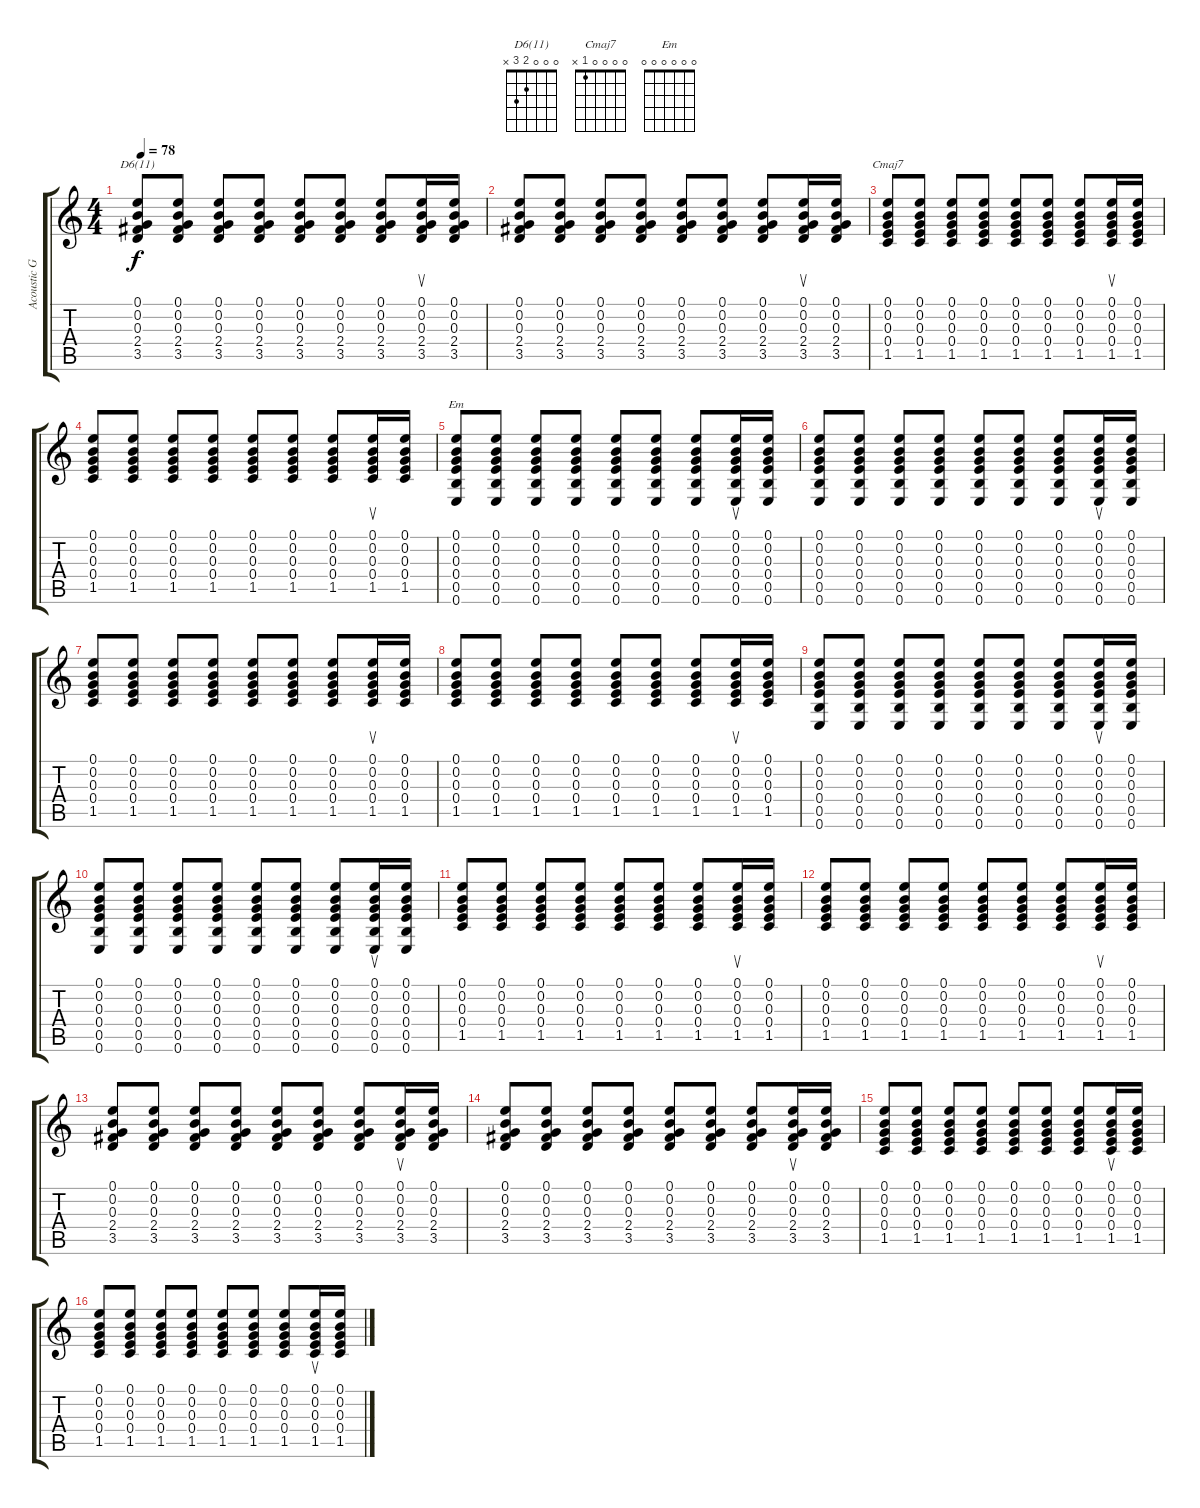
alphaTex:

\track ("Acoustic Guitar 2" "Acoustic G") {instrument acousticguitarnylon}
\staff {score tabs}
\tuning (E4 B3 G3 E3 B2 E2) {hide}
\chord ("D6(11)" 0 0 0 2 3 x)
\chord ("Cmaj7" 0 0 0 0 1 x)
\chord ("Em" 0 0 0 0 0 0)
\ts (4 4)
\tempo 78
\clef g2
\ks c
(0.1 0.2 0.3 2.4 3.5).8{ch "D6(11)" dy f} (0.1 0.2 0.3 2.4 3.5).8 (0.1 0.2 0.3 2.4 3.5).8 (0.1 0.2 0.3 2.4 3.5).8 (0.1 0.2 0.3 2.4 3.5).8 (0.1 0.2 0.3 2.4 3.5).8 (0.1 0.2 0.3 2.4 3.5).8 (0.1 0.2 0.3 2.4 3.5).16{su} (0.1 0.2 0.3 2.4 3.5).16 |
(0.1 0.2 0.3 2.4 3.5).8 (0.1 0.2 0.3 2.4 3.5).8 (0.1 0.2 0.3 2.4 3.5).8 (0.1 0.2 0.3 2.4 3.5).8 (0.1 0.2 0.3 2.4 3.5).8 (0.1 0.2 0.3 2.4 3.5).8 (0.1 0.2 0.3 2.4 3.5).8 (0.1 0.2 0.3 2.4 3.5).16{su} (0.1 0.2 0.3 2.4 3.5).16 |
(0.1 0.2 0.3 0.4 1.5).8{ch "Cmaj7"} (0.1 0.2 0.3 0.4 1.5).8 (0.1 0.2 0.3 0.4 1.5).8 (0.1 0.2 0.3 0.4 1.5).8 (0.1 0.2 0.3 0.4 1.5).8 (0.1 0.2 0.3 0.4 1.5).8 (0.1 0.2 0.3 0.4 1.5).8 (0.1 0.2 0.3 0.4 1.5).16{su} (0.1 0.2 0.3 0.4 1.5).16 |
(0.1 0.2 0.3 0.4 1.5).8 (0.1 0.2 0.3 0.4 1.5).8 (0.1 0.2 0.3 0.4 1.5).8 (0.1 0.2 0.3 0.4 1.5).8 (0.1 0.2 0.3 0.4 1.5).8 (0.1 0.2 0.3 0.4 1.5).8 (0.1 0.2 0.3 0.4 1.5).8 (0.1 0.2 0.3 0.4 1.5).16{su} (0.1 0.2 0.3 0.4 1.5).16 |
(0.1 0.2 0.3 0.4 0.5 0.6).8{ch "Em"} (0.1 0.2 0.3 0.4 0.5 0.6).8 (0.1 0.2 0.3 0.4 0.5 0.6).8 (0.1 0.2 0.3 0.4 0.5 0.6).8 (0.1 0.2 0.3 0.4 0.5 0.6).8 (0.1 0.2 0.3 0.4 0.5 0.6).8 (0.1 0.2 0.3 0.4 0.5 0.6).8 (0.1 0.2 0.3 0.4 0.5 0.6).16{su} (0.1 0.2 0.3 0.4 0.5 0.6).16 |
(0.1 0.2 0.3 0.4 0.5 0.6).8 (0.1 0.2 0.3 0.4 0.5 0.6).8 (0.1 0.2 0.3 0.4 0.5 0.6).8 (0.1 0.2 0.3 0.4 0.5 0.6).8 (0.1 0.2 0.3 0.4 0.5 0.6).8 (0.1 0.2 0.3 0.4 0.5 0.6).8 (0.1 0.2 0.3 0.4 0.5 0.6).8 (0.1 0.2 0.3 0.4 0.5 0.6).16{su} (0.1 0.2 0.3 0.4 0.5 0.6).16 |
(0.1 0.2 0.3 0.4 1.5).8 (0.1 0.2 0.3 0.4 1.5).8 (0.1 0.2 0.3 0.4 1.5).8 (0.1 0.2 0.3 0.4 1.5).8 (0.1 0.2 0.3 0.4 1.5).8 (0.1 0.2 0.3 0.4 1.5).8 (0.1 0.2 0.3 0.4 1.5).8 (0.1 0.2 0.3 0.4 1.5).16{su} (0.1 0.2 0.3 0.4 1.5).16 |
(0.1 0.2 0.3 0.4 1.5).8 (0.1 0.2 0.3 0.4 1.5).8 (0.1 0.2 0.3 0.4 1.5).8 (0.1 0.2 0.3 0.4 1.5).8 (0.1 0.2 0.3 0.4 1.5).8 (0.1 0.2 0.3 0.4 1.5).8 (0.1 0.2 0.3 0.4 1.5).8 (0.1 0.2 0.3 0.4 1.5).16{su} (0.1 0.2 0.3 0.4 1.5).16 |
(0.1 0.2 0.3 0.4 0.5 0.6).8 (0.1 0.2 0.3 0.4 0.5 0.6).8 (0.1 0.2 0.3 0.4 0.5 0.6).8 (0.1 0.2 0.3 0.4 0.5 0.6).8 (0.1 0.2 0.3 0.4 0.5 0.6).8 (0.1 0.2 0.3 0.4 0.5 0.6).8 (0.1 0.2 0.3 0.4 0.5 0.6).8 (0.1 0.2 0.3 0.4 0.5 0.6).16{su} (0.1 0.2 0.3 0.4 0.5 0.6).16 |
(0.1 0.2 0.3 0.4 0.5 0.6).8 (0.1 0.2 0.3 0.4 0.5 0.6).8 (0.1 0.2 0.3 0.4 0.5 0.6).8 (0.1 0.2 0.3 0.4 0.5 0.6).8 (0.1 0.2 0.3 0.4 0.5 0.6).8 (0.1 0.2 0.3 0.4 0.5 0.6).8 (0.1 0.2 0.3 0.4 0.5 0.6).8 (0.1 0.2 0.3 0.4 0.5 0.6).16{su} (0.1 0.2 0.3 0.4 0.5 0.6).16 |
(0.1 0.2 0.3 0.4 1.5).8 (0.1 0.2 0.3 0.4 1.5).8 (0.1 0.2 0.3 0.4 1.5).8 (0.1 0.2 0.3 0.4 1.5).8 (0.1 0.2 0.3 0.4 1.5).8 (0.1 0.2 0.3 0.4 1.5).8 (0.1 0.2 0.3 0.4 1.5).8 (0.1 0.2 0.3 0.4 1.5).16{su} (0.1 0.2 0.3 0.4 1.5).16 |
(0.1 0.2 0.3 0.4 1.5).8 (0.1 0.2 0.3 0.4 1.5).8 (0.1 0.2 0.3 0.4 1.5).8 (0.1 0.2 0.3 0.4 1.5).8 (0.1 0.2 0.3 0.4 1.5).8 (0.1 0.2 0.3 0.4 1.5).8 (0.1 0.2 0.3 0.4 1.5).8 (0.1 0.2 0.3 0.4 1.5).16{su} (0.1 0.2 0.3 0.4 1.5).16 |
(0.1 0.2 0.3 2.4 3.5).8 (0.1 0.2 0.3 2.4 3.5).8 (0.1 0.2 0.3 2.4 3.5).8 (0.1 0.2 0.3 2.4 3.5).8 (0.1 0.2 0.3 2.4 3.5).8 (0.1 0.2 0.3 2.4 3.5).8 (0.1 0.2 0.3 2.4 3.5).8 (0.1 0.2 0.3 2.4 3.5).16{su} (0.1 0.2 0.3 2.4 3.5).16 |
(0.1 0.2 0.3 2.4 3.5).8 (0.1 0.2 0.3 2.4 3.5).8 (0.1 0.2 0.3 2.4 3.5).8 (0.1 0.2 0.3 2.4 3.5).8 (0.1 0.2 0.3 2.4 3.5).8 (0.1 0.2 0.3 2.4 3.5).8 (0.1 0.2 0.3 2.4 3.5).8 (0.1 0.2 0.3 2.4 3.5).16{su} (0.1 0.2 0.3 2.4 3.5).16 |
(0.1 0.2 0.3 0.4 1.5).8 (0.1 0.2 0.3 0.4 1.5).8 (0.1 0.2 0.3 0.4 1.5).8 (0.1 0.2 0.3 0.4 1.5).8 (0.1 0.2 0.3 0.4 1.5).8 (0.1 0.2 0.3 0.4 1.5).8 (0.1 0.2 0.3 0.4 1.5).8 (0.1 0.2 0.3 0.4 1.5).16{su} (0.1 0.2 0.3 0.4 1.5).16 |
(0.1 0.2 0.3 0.4 1.5).8 (0.1 0.2 0.3 0.4 1.5).8 (0.1 0.2 0.3 0.4 1.5).8 (0.1 0.2 0.3 0.4 1.5).8 (0.1 0.2 0.3 0.4 1.5).8 (0.1 0.2 0.3 0.4 1.5).8 (0.1 0.2 0.3 0.4 1.5).8 (0.1 0.2 0.3 0.4 1.5).16{su} (0.1 0.2 0.3 0.4 1.5).16
